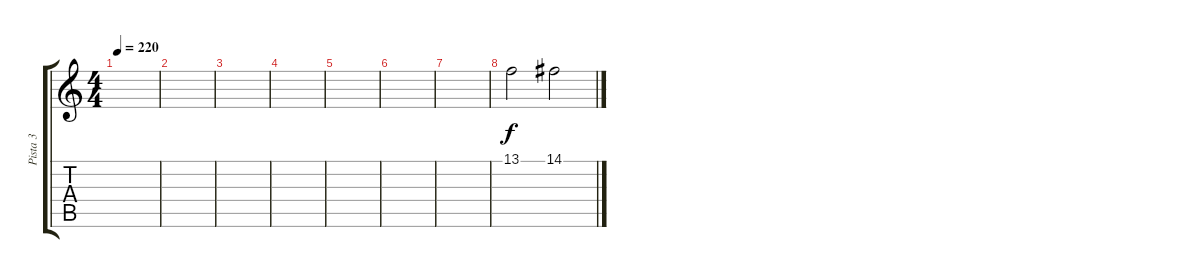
\track ("Pista 3" "Pista 3") {instrument violin}
\staff {score tabs}
\tuning (E4 B3 G3 D3 A2 E2) {hide}
\ts (4 4)
\tempo 220
\clef g2
\ks c
|
|
|
|
|
|
|
13.1.2 14.1.2
